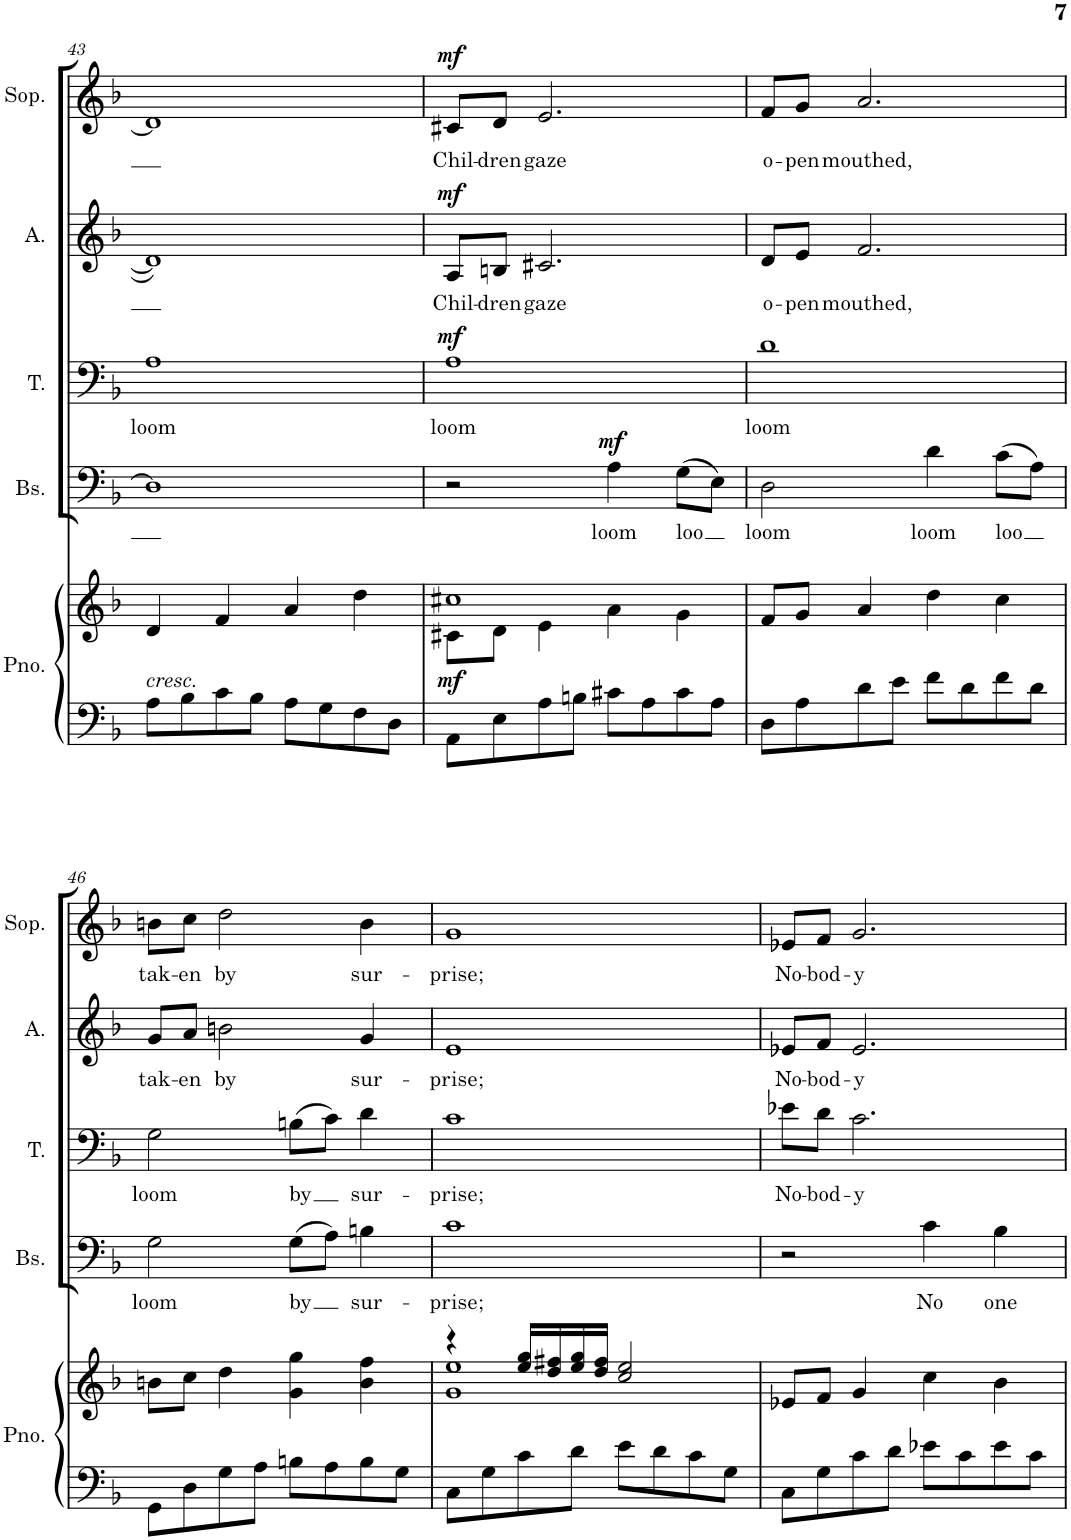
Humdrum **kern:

**kern	**kern	**dynam	**kern	**text	**dynam	**kern	**text	**dynam	**kern	**text	**dynam	**kern	**text	**dynam
*part5	*part5	*part5	*part4	*part4	*part4	*part3	*part3	*part3	*part2	*part2	*part2	*part1	*part1	*part1
*staff6	*staff5	*staff5/6	*staff4	*staff4	*staff4	*staff3	*staff3	*staff3	*staff2	*staff2	*staff2	*staff1	*staff1	*staff1
*I"Piano	*	*	*I"Bas	*	*	*I"Tenor	*	*	*I"Alt	*	*	*I"Sopraan	*	*
*I'Pno.	*	*	*I'Bs.	*	*	*I'T.	*	*	*I'A.	*	*	*I'Sop.	*	*
!!LO:PB:g=z
*clefF4	*clefG2	*	*clefF4	*	*	*clefF4	*	*	*clefG2	*	*	*clefG2	*	*
*k[b-]	*k[b-]	*	*k[b-]	*	*	*k[b-]	*	*	*k[b-]	*	*	*k[b-]	*	*
*M4/4	*M4/4	*	*M4/4	*	*	*M4/4	*	*	*M4/4	*	*	*M4/4	*	*
=43	=43	=43	=43	=43	=43	=43	=43	=43	=43	=43	=43	=43	=43	=43
!	!LO:TX:b:i:t=cresc.	!	!	!	!	!	!	!	!	!	!	!	!	!
!	!	!	!	!	!	!	!LO:LY:b	!	!	!	!	!	!	!
8A\L	4d/	.	1D]	.	.	1A	loom	.	1d]	.	.	1d]	.	.
8B-\	.	.	.	.	.	.	.	.	.	.	.	.	.	.
8c\	4f/	.	.	.	.	.	.	.	.	.	.	.	.	.
8B-\J	.	.	.	.	.	.	.	.	.	.	.	.	.	.
8A\L	4a/	.	.	.	.	.	.	.	.	.	.	.	.	.
8G\	.	.	.	.	.	.	.	.	.	.	.	.	.	.
8F\	4dd\	.	.	.	.	.	.	.	.	.	.	.	.	.
8D\J	.	.	.	.	.	.	.	.	.	.	.	.	.	.
=44	=44	=44	=44	=44	=44	=44	=44	=44	=44	=44	=44	=44	=44	=44
*	*^	*	*	*	*	*	*	*	*	*	*	*	*	*
!	!	!	!LO:DY:b	!	!	!	!	!LO:LY:b	!LO:DY:a	!	!LO:LY:b	!LO:DY:a	!	!LO:LY:b	!LO:DY:a
8AA\L	1cc#X	8c#X\L	mf	2r	.	.	1A	loom	mf	8A/L	Chil-	mf	8c#X/L	Chil-	mf
!	!	!	!	!	!	!	!	!	!	!	!LO:LY:b	!	!	!LO:LY:b	!
8E\	.	8d\J	.	.	.	.	.	.	.	8Bn/J	-dren	.	8d/J	-dren	.
!	!	!	!	!	!	!	!	!	!	!	!LO:LY:b	!	!	!LO:LY:b	!
8A\	.	4e\	.	.	.	.	.	.	.	2.c#X/	gaze	.	2.e/	gaze	.
8Bn\J	.	.	.	.	.	.	.	.	.	.	.	.	.	.	.
!	!	!	!	!	!LO:LY:b	!LO:DY:a	!	!	!	!	!	!	!	!	!
8c#X\L	.	4a\	.	4A\	loom	mf	.	.	.	.	.	.	.	.	.
8A\	.	.	.	.	.	.	.	.	.	.	.	.	.	.	.
!	!	!	!	!	!LO:LY:b	!	!	!	!	!	!	!	!	!	!
8c#\	.	4g\	.	(8G\L	loo	.	.	.	.	.	.	.	.	.	.
8A\J	.	.	.	8E\J)	.	.	.	.	.	.	.	.	.	.	.
*	*v	*v	*	*	*	*	*	*	*	*	*	*	*	*	*
=45	=45	=45	=45	=45	=45	=45	=45	=45	=45	=45	=45	=45	=45	=45
!	!	!	!	!LO:LY:b	!	!	!LO:LY:b	!	!	!LO:LY:b	!	!	!LO:LY:b	!
8D\L	8f/L	.	2D\	loom	.	1d	loom	.	8d/L	o-	.	8f/L	o-	.
!	!	!	!	!	!	!	!	!	!	!LO:LY:b	!	!	!LO:LY:b	!
8A\	8g/J	.	.	.	.	.	.	.	8e/J	-pen	.	8g/J	-pen	.
!	!	!	!	!	!	!	!	!	!	!LO:LY:b	!	!	!LO:LY:b	!
8d\	4a/	.	.	.	.	.	.	.	2.f/	mouthed,	.	2.a/	mouthed,	.
8e\J	.	.	.	.	.	.	.	.	.	.	.	.	.	.
!	!	!	!	!LO:LY:b	!	!	!	!	!	!	!	!	!	!
8f\L	4dd\	.	4d\	loom	.	.	.	.	.	.	.	.	.	.
8d\	.	.	.	.	.	.	.	.	.	.	.	.	.	.
!	!	!	!	!LO:LY:b	!	!	!	!	!	!	!	!	!	!
8f\	4cc\	.	(8c\L	loo	.	.	.	.	.	.	.	.	.	.
8d\J	.	.	8A\J)	.	.	.	.	.	.	.	.	.	.	.
!!LO:LB:g=z
=46	=46	=46	=46	=46	=46	=46	=46	=46	=46	=46	=46	=46	=46	=46
!	!	!	!	!LO:LY:b	!	!	!LO:LY:b	!	!	!LO:LY:b	!	!	!LO:LY:b	!
8GG\L	8bn\L	.	2G\	loom	.	2G\	loom	.	8g/L	tak-	.	8bn\L	tak-	.
!	!	!	!	!	!	!	!	!	!	!LO:LY:b	!	!	!LO:LY:b	!
8D\	8cc\J	.	.	.	.	.	.	.	8a/J	-en	.	8cc\J	-en	.
!	!	!	!	!	!	!	!	!	!	!LO:LY:b	!	!	!LO:LY:b	!
8G\	4dd\	.	.	.	.	.	.	.	2bn\	by	.	2dd\	by	.
8A\J	.	.	.	.	.	.	.	.	.	.	.	.	.	.
!	!	!	!	!LO:LY:b	!	!	!LO:LY:b	!	!	!	!	!	!	!
8Bn\L	4g\ 4gg\	.	(8G\L	by	.	(8Bn\L	by	.	.	.	.	.	.	.
8A\	.	.	8A\J)	.	.	8c\J)	.	.	.	.	.	.	.	.
!	!	!	!	!LO:LY:b	!	!	!LO:LY:b	!	!	!LO:LY:b	!	!	!LO:LY:b	!
8B\	4b\ 4ff\	.	4Bn\	sur-	.	4d\	sur-	.	4g/	sur-	.	4b\	sur-	.
8G\J	.	.	.	.	.	.	.	.	.	.	.	.	.	.
=47	=47	=47	=47	=47	=47	=47	=47	=47	=47	=47	=47	=47	=47	=47
*	*^	*	*	*	*	*	*	*	*	*	*	*	*	*
!	!	!	!	!	!LO:LY:b	!	!	!LO:LY:b	!	!	!LO:LY:b	!	!	!LO:LY:b	!
8C\L	4r	1g 1ee	.	1c	-prise;	.	1c	-prise;	.	1e	-prise;	.	1g	-prise;	.
8G\	.	.	.	.	.	.	.	.	.	.	.	.	.	.	.
8c\	16ee/ 16gg/LL	.	.	.	.	.	.	.	.	.	.	.	.	.	.
.	16dd/ 16ff#X/	.	.	.	.	.	.	.	.	.	.	.	.	.	.
8d\J	16ee/ 16gg/	.	.	.	.	.	.	.	.	.	.	.	.	.	.
.	16dd/ 16ff#/JJ	.	.	.	.	.	.	.	.	.	.	.	.	.	.
8e\L	2cc/ 2ee/	.	.	.	.	.	.	.	.	.	.	.	.	.	.
8d\	.	.	.	.	.	.	.	.	.	.	.	.	.	.	.
8c\	.	.	.	.	.	.	.	.	.	.	.	.	.	.	.
8G\J	.	.	.	.	.	.	.	.	.	.	.	.	.	.	.
*	*v	*v	*	*	*	*	*	*	*	*	*	*	*	*	*
=48	=48	=48	=48	=48	=48	=48	=48	=48	=48	=48	=48	=48	=48	=48
!	!	!	!	!	!	!	!LO:LY:b	!	!	!LO:LY:b	!	!	!LO:LY:b	!
8C\L	8e-X/L	.	2r	.	.	8e-X\L	No-	.	8e-X/L	No-	.	8e-X/L	No-	.
!	!	!	!	!	!	!	!LO:LY:b	!	!	!LO:LY:b	!	!	!LO:LY:b	!
8G\	8f/J	.	.	.	.	8d\J	-bod-	.	8f/J	-bod-	.	8f/J	-bod-	.
!	!	!	!	!	!	!	!LO:LY:b	!	!	!LO:LY:b	!	!	!LO:LY:b	!
8c\	4g/	.	.	.	.	2.c\	-y	.	2.e-/	-y	.	2.g/	-y	.
8d\J	.	.	.	.	.	.	.	.	.	.	.	.	.	.
!	!	!	!	!LO:LY:b	!	!	!	!	!	!	!	!	!	!
8e-X\L	4cc\	.	4c\	No	.	.	.	.	.	.	.	.	.	.
8c\	.	.	.	.	.	.	.	.	.	.	.	.	.	.
!	!	!	!	!LO:LY:b	!	!	!	!	!	!	!	!	!	!
8e-\	4b-\	.	4B-\	one	.	.	.	.	.	.	.	.	.	.
8c\J	.	.	.	.	.	.	.	.	.	.	.	.	.	.
=	=	=	=	=	=	=	=	=	=	=	=	=	=	=
*-	*-	*-	*-	*-	*-	*-	*-	*-	*-	*-	*-	*-	*-	*-
